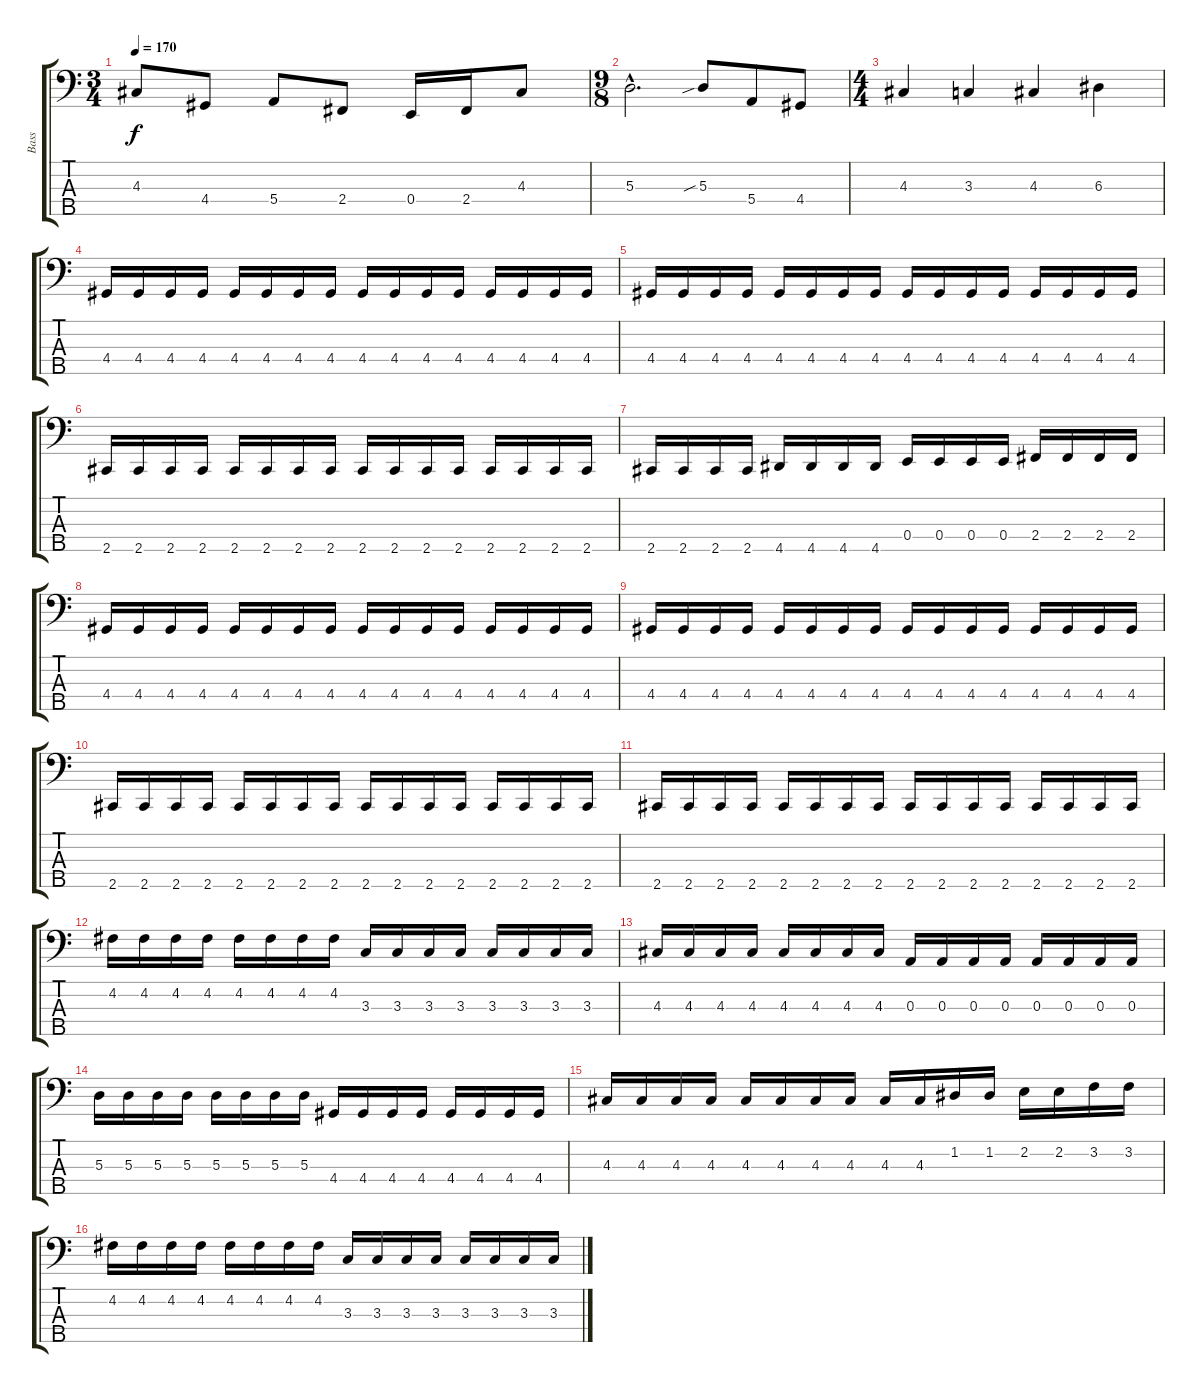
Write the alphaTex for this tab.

\track ("Bass" "Bass") {instrument electricbassfinger}
\staff {score tabs}
\tuning (G2 D2 A1 E1 B0) {hide}
\ts (3 4)
\tempo 170
\clef f4
\ks c
4.3.8{dy f} 4.4.8 5.4.8 2.4.8 0.4.16 2.4.16 4.3.8 |
\ts (9 8)
5.3{hac}.2{d} 5.3{sib}.8 5.4.8 4.4.8 |
\ts (4 4)
4.3.4 3.3.4 4.3.4 6.3.4 |
4.4.16 4.4.16 4.4.16 4.4.16 4.4.16 4.4.16 4.4.16 4.4.16 4.4.16 4.4.16 4.4.16 4.4.16 4.4.16 4.4.16 4.4.16 4.4.16 |
4.4.16 4.4.16 4.4.16 4.4.16 4.4.16 4.4.16 4.4.16 4.4.16 4.4.16 4.4.16 4.4.16 4.4.16 4.4.16 4.4.16 4.4.16 4.4.16 |
2.5.16 2.5.16 2.5.16 2.5.16 2.5.16 2.5.16 2.5.16 2.5.16 2.5.16 2.5.16 2.5.16 2.5.16 2.5.16 2.5.16 2.5.16 2.5.16 |
2.5.16 2.5.16 2.5.16 2.5.16 4.5.16 4.5.16 4.5.16 4.5.16 0.4.16 0.4.16 0.4.16 0.4.16 2.4.16 2.4.16 2.4.16 2.4.16 |
4.4.16 4.4.16 4.4.16 4.4.16 4.4.16 4.4.16 4.4.16 4.4.16 4.4.16 4.4.16 4.4.16 4.4.16 4.4.16 4.4.16 4.4.16 4.4.16 |
4.4.16 4.4.16 4.4.16 4.4.16 4.4.16 4.4.16 4.4.16 4.4.16 4.4.16 4.4.16 4.4.16 4.4.16 4.4.16 4.4.16 4.4.16 4.4.16 |
2.5.16 2.5.16 2.5.16 2.5.16 2.5.16 2.5.16 2.5.16 2.5.16 2.5.16 2.5.16 2.5.16 2.5.16 2.5.16 2.5.16 2.5.16 2.5.16 |
2.5.16 2.5.16 2.5.16 2.5.16 2.5.16 2.5.16 2.5.16 2.5.16 2.5.16 2.5.16 2.5.16 2.5.16 2.5.16 2.5.16 2.5.16 2.5.16 |
4.2.16 4.2.16 4.2.16 4.2.16 4.2.16 4.2.16 4.2.16 4.2.16 3.3.16 3.3.16 3.3.16 3.3.16 3.3.16 3.3.16 3.3.16 3.3.16 |
4.3.16 4.3.16 4.3.16 4.3.16 4.3.16 4.3.16 4.3.16 4.3.16 0.3.16 0.3.16 0.3.16 0.3.16 0.3.16 0.3.16 0.3.16 0.3.16 |
5.3.16 5.3.16 5.3.16 5.3.16 5.3.16 5.3.16 5.3.16 5.3.16 4.4.16 4.4.16 4.4.16 4.4.16 4.4.16 4.4.16 4.4.16 4.4.16 |
4.3.16 4.3.16 4.3.16 4.3.16 4.3.16 4.3.16 4.3.16 4.3.16 4.3.16 4.3.16 1.2.16 1.2.16 2.2.16 2.2.16 3.2.16 3.2.16 |
4.2.16 4.2.16 4.2.16 4.2.16 4.2.16 4.2.16 4.2.16 4.2.16 3.3.16 3.3.16 3.3.16 3.3.16 3.3.16 3.3.16 3.3.16 3.3.16
